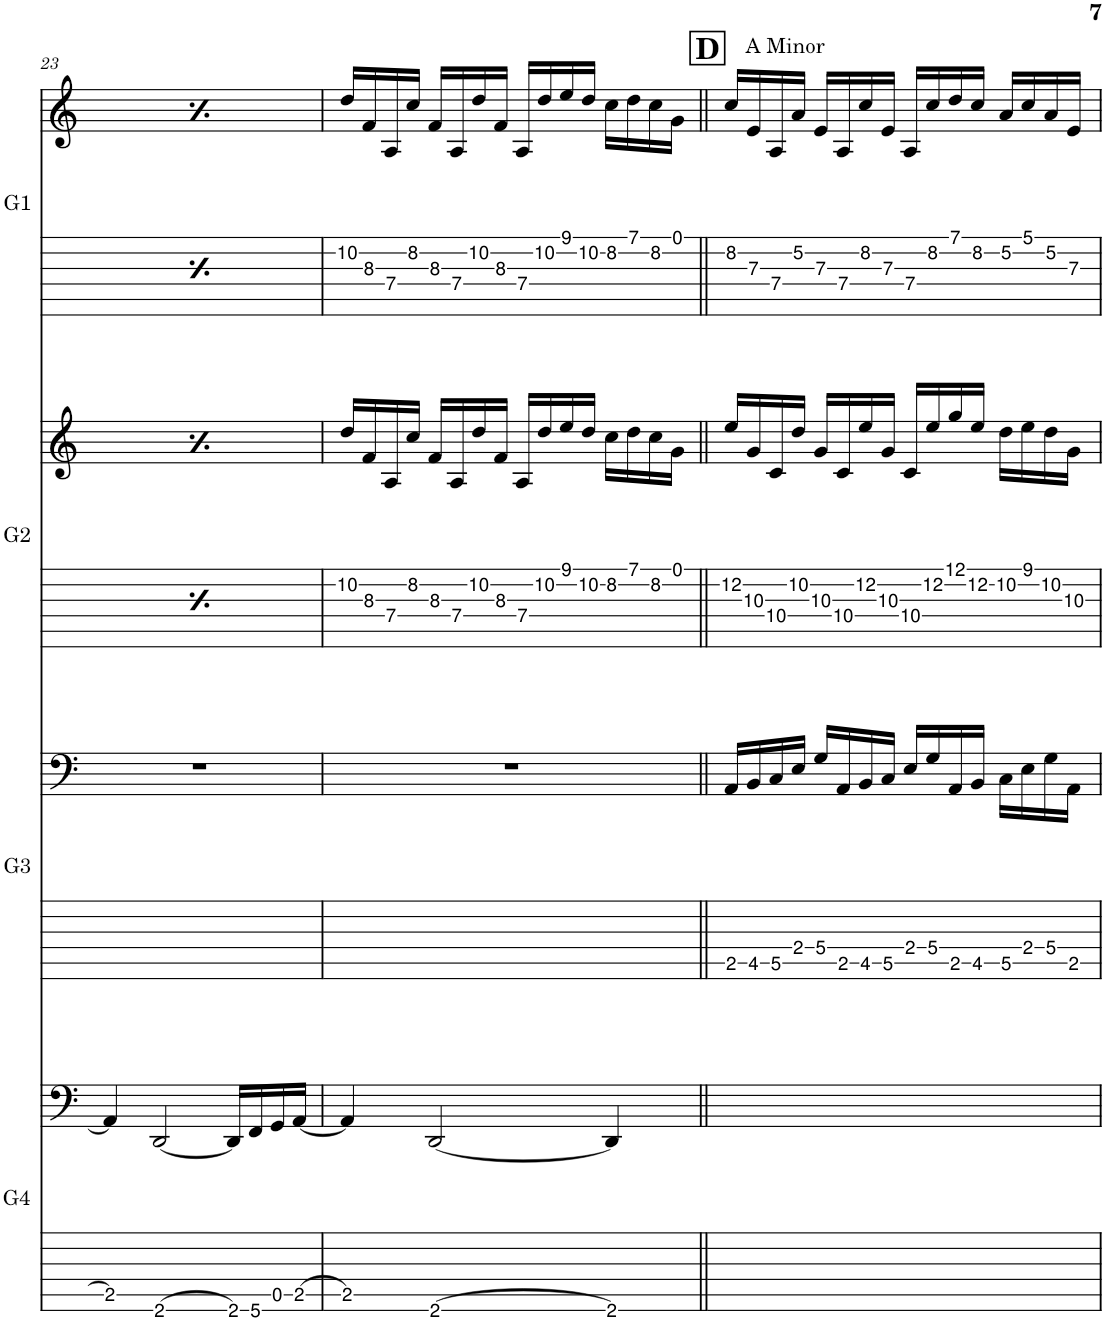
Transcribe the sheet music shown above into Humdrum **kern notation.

**kern	**kern	**kern	**kern	**kern	**kern	**kern	**kern
*part4	*part4	*part3	*part3	*part2	*part2	*part1	*part1
*staff8	*staff7	*staff6	*staff5	*staff4	*staff3	*staff2	*staff1
*I"G4	*	*I"G3	*	*I"G2	*	*I"G1	*
*I'G4	*	*I'G3	*	*I'G2	*	*I'G1	*
!!LO:PB:g=z
*clefF4	*clefF4	*clefF4	*clefF4	*	*clefG2	*	*clefG2
*k[]	*k[]	*k[]	*k[]	*k[]	*k[]	*k[]	*k[]
*M4/4	*M4/4	*M4/4	*M4/4	*M4/4	*M4/4	*M4/4	*M4/4
!!LO:REH:place=s1:a:B:cj:fs=14:t=C
=23	=23	=23	=23	=23	=23	=23	=23
!	!	!	!	!	!	!	!LO:TX:a:t=D Minor
4AA]	4AA/]	1r	1r	16ddLL	16dd/LL	16ddLL	16dd/LL
.	.	.	.	16fJ	16f/	16fJ	16f/
.	.	.	.	16AL	16A/	16AL	16A/
.	.	.	.	16ccJJ	16cc/JJ	16ccJJ	16cc/JJ
[2DD	[2DD/	.	.	16fLL	16f/LL	16fLL	16f/LL
.	.	.	.	16AJ	16A/	16AJ	16A/
.	.	.	.	16ddL	16dd/	16ddL	16dd/
.	.	.	.	16fJJ	16f/JJ	16fJJ	16f/JJ
.	.	.	.	16ALL	16A/LL	16ALL	16A/LL
.	.	.	.	16ddJ	16dd/	16ddJ	16dd/
.	.	.	.	16eeL	16ee/	16eeL	16ee/
.	.	.	.	16ddJJ	16dd/JJ	16ddJJ	16dd/JJ
16DDLL]	16DD/LL]	.	.	16ccLL	16cc\LL	16ccLL	16cc\LL
16FFJ	16FF/	.	.	16ddJ	16dd\	16ddJ	16dd\
16GGL	16GG/	.	.	16ccL	16cc\	16ccL	16cc\
[16AAJJ	[16AA/JJ	.	.	16gJJ	16g\JJ	16gJJ	16g\JJ
=24	=24	=24	=24	=24	=24	=24	=24
4AA]	4AA/]	1r	1r	16ddLL	16dd/LL	16ddLL	16dd/LL
.	.	.	.	16fJ	16f/	16fJ	16f/
.	.	.	.	16AL	16A/	16AL	16A/
.	.	.	.	16ccJJ	16cc/JJ	16ccJJ	16cc/JJ
[2DD	[2DD/	.	.	16fLL	16f/LL	16fLL	16f/LL
.	.	.	.	16AJ	16A/	16AJ	16A/
.	.	.	.	16ddL	16dd/	16ddL	16dd/
.	.	.	.	16fJJ	16f/JJ	16fJJ	16f/JJ
.	.	.	.	16ALL	16A/LL	16ALL	16A/LL
.	.	.	.	16ddJ	16dd/	16ddJ	16dd/
.	.	.	.	16eeL	16ee/	16eeL	16ee/
.	.	.	.	16ddJJ	16dd/JJ	16ddJJ	16dd/JJ
4DD]	4DD/]	.	.	16ccLL	16cc\LL	16ccLL	16cc\LL
.	.	.	.	16ddJ	16dd\	16ddJ	16dd\
.	.	.	.	16ccL	16cc\	16ccL	16cc\
.	.	.	.	16gJJ	16g\JJ	16gJJ	16g\JJ
!!LO:REH:place=s1:a:B:cj:fs=14:t=D
=25||	=25||	=25||	=25||	=25||	=25||	=25||	=25||
!	!	!	!	!	!	!	!LO:TX:a:t=A Minor
2ryy	2ryy	16AALL	16AA/LL	16eeLL	16ee/LL	16ccLL	16cc/LL
.	.	16BBJ	16BB/	16gJ	16g/	16eJ	16e/
.	.	16CL	16C/	16cL	16c/	16AL	16A/
.	.	16EJJ	16E/JJ	16ddJJ	16dd/JJ	16aJJ	16a/JJ
.	.	16GLL	16G/LL	16gLL	16g/LL	16eLL	16e/LL
.	.	16AAJ	16AA/	16cJ	16c/	16AJ	16A/
.	.	16BBL	16BB/	16eeL	16ee/	16ccL	16cc/
.	.	16CJJ	16C/JJ	16gJJ	16g/JJ	16eJJ	16e/JJ
4ryy	4ryy	16ELL	16E/LL	16cLL	16c/LL	16ALL	16A/LL
.	.	16GJ	16G/	16eeJ	16ee/	16ccJ	16cc/
.	.	16AAL	16AA/	16ggL	16gg/	16ddL	16dd/
.	.	16BBJJ	16BB/JJ	16eeJJ	16ee/JJ	16ccJJ	16cc/JJ
16ryy	16ryy	16CLL	16C\LL	16ddLL	16dd\LL	16aLL	16a/LL
16CCLL	16CCLL	16EJ	16E\	16eeJ	16ee\	16ccJ	16cc/
16DD	16DD	16GL	16G\	16ddL	16dd\	16aL	16a/
[16EEJJ	[16EEJJ	16AAJJ	16AA\JJ	16gJJ	16g\JJ	16eJJ	16e/JJ
=	=	=	=	=	=	=	=
*-	*-	*-	*-	*-	*-	*-	*-
